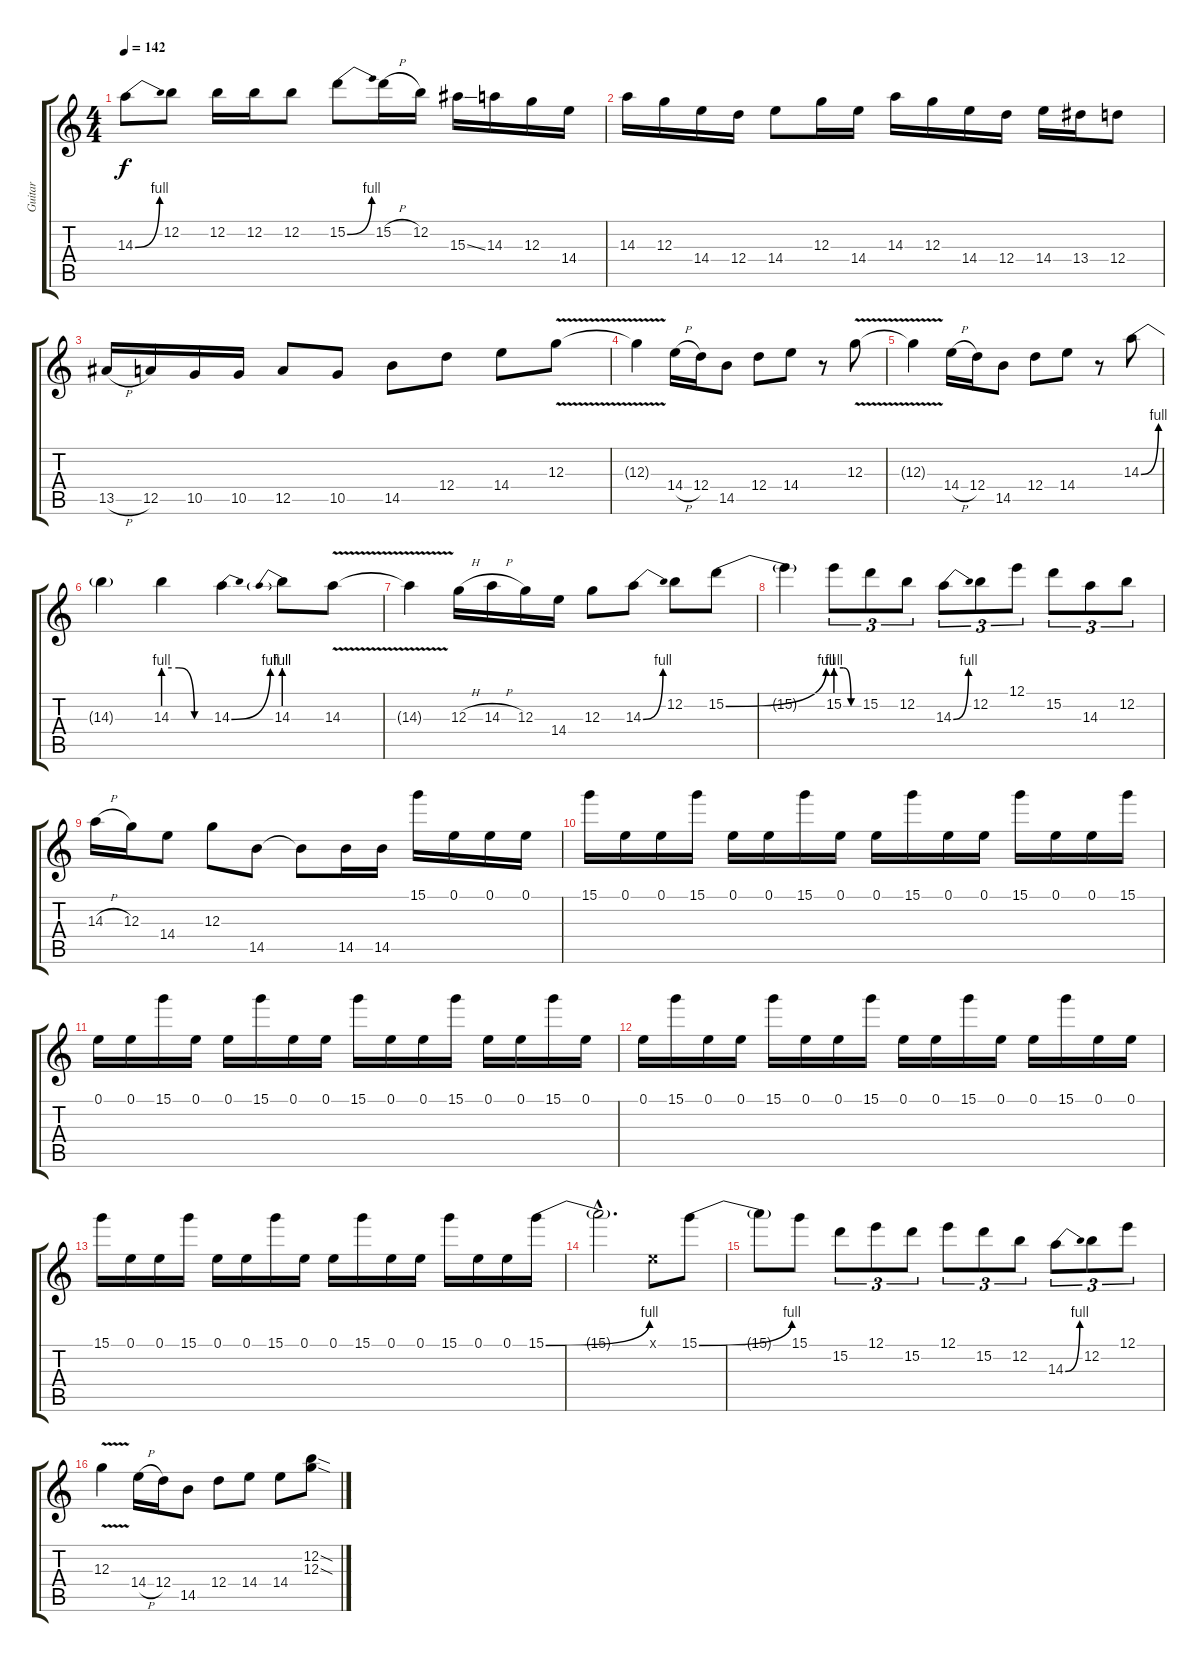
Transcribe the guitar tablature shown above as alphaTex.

\track ("Guitar" "Guitar") {instrument overdrivenguitar}
\staff {score tabs}
\tuning (E4 B3 G3 D3 A2 E2) {hide}
\ts (4 4)
\tempo 142
\clef g2
\ks c
14.3{be (bend 0 0 60 4)}.8{dy f} 12.2.8 12.2.16 12.2.16 12.2.8 15.2{be (bend 0 0 60 4)}.8 15.2{h}.16 12.2.16 15.3{ss}.16 14.3.16 12.3.16 14.4.16 |
14.3.16 12.3.16 14.4.16 12.4.16 14.4.8 12.3.16 14.4.16 14.3.16 12.3.16 14.4.16 12.4.16 14.4.16 13.4.16 12.4.8 |
13.5{h}.16 12.5.16 10.5.16 10.5.16 12.5.8 10.5.8 14.5.8 12.4.8 14.4.8 12.3{v}.8 |
12.3{t}.4 14.4{h}.16 12.4.16 14.5.8 12.4.8 14.4.8 r.8 12.3{v}.8 |
12.3{t}.4 14.4{h}.16 12.4.16 14.5.8 12.4.8 14.4.8 r.8 14.3{be (bend 0 0 60 4)}.8 |
14.3{t}.4 14.3{be (custom 0 4 20 4 40 0 60 0)}.4 14.3{be (bend 0 0 60 4)}.4 14.3{be (prebend 0 4 60 4)}.8 14.3{v}.8 |
14.3{t}.4 12.3{h}.16 14.3{h}.16 12.3.16 14.4.16 12.3.8 14.3{be (bend 0 0 60 4)}.8 12.2.8 15.2{be (bend 0 0 60 4)}.8 |
15.2{t}.4 15.2{be (custom 0 4 20 4 40 0 60 0)}.8{tu (3 2)} 15.2.8{tu (3 2)} 12.2.8{tu (3 2)} 14.3{be (bend 0 0 60 4)}.8{tu (3 2)} 12.2.8{tu (3 2)} 12.1.8{tu (3 2)} 15.2.8{tu (3 2)} 14.3.8{tu (3 2)} 12.2.8{tu (3 2)} |
14.3{h}.16 12.3.16 14.4.8 12.3.8 14.5.8 14.5{t}.8 14.5.16 14.5.16 15.1.16 0.1.16 0.1.16 0.1.16 |
15.1.16 0.1.16 0.1.16 15.1.16 0.1.16 0.1.16 15.1.16 0.1.16 0.1.16 15.1.16 0.1.16 0.1.16 15.1.16 0.1.16 0.1.16 15.1.16 |
0.1.16 0.1.16 15.1.16 0.1.16 0.1.16 15.1.16 0.1.16 0.1.16 15.1.16 0.1.16 0.1.16 15.1.16 0.1.16 0.1.16 15.1.16 0.1.16 |
0.1.16 15.1.16 0.1.16 0.1.16 15.1.16 0.1.16 0.1.16 15.1.16 0.1.16 0.1.16 15.1.16 0.1.16 0.1.16 15.1.16 0.1.16 0.1.16 |
15.1.16 0.1.16 0.1.16 15.1.16 0.1.16 0.1.16 15.1.16 0.1.16 0.1.16 15.1.16 0.1.16 0.1.16 15.1.16 0.1.16 0.1.16 15.1{be (bend 0 0 60 4)}.16 |
15.1{hac t}.2{d} 0.1{x}.8 15.1{be (bend 0 0 60 4)}.8 |
15.1{t}.8 15.1.8 15.2.8{tu (3 2)} 12.1.8{tu (3 2)} 15.2.8{tu (3 2)} 12.1.8{tu (3 2)} 15.2.8{tu (3 2)} 12.2.8{tu (3 2)} 14.3{be (bend 0 0 60 4)}.8{tu (3 2)} 12.2.8{tu (3 2)} 12.1.8{tu (3 2)} |
12.3{v}.4 14.4{h}.16 12.4.16 14.5.8 12.4.8 14.4.8 14.4.8 (12.2{sod} 12.3{sod}).8
